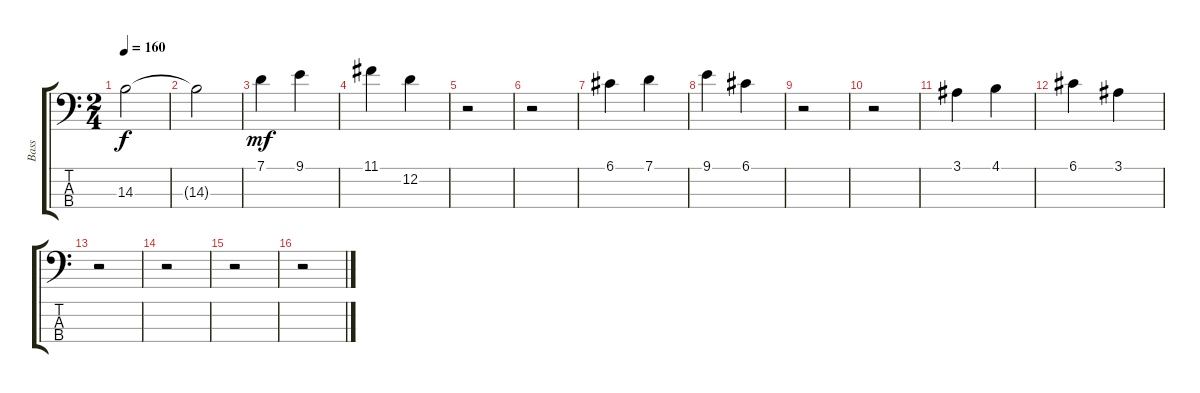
\track ("Bass" "Bass") {instrument electricbassfinger}
\staff {score tabs}
\tuning (G2 D2 A1 E1) {hide}
\ts (2 4)
\tempo 160
\clef f4
\ks c
14.3{t}.2{dy f} |
14.3{t}.2 |
7.1.4{dy mf} 9.1.4 |
11.1.4 12.2.4 |
r.2 |
r.2 |
6.1.4 7.1.4 |
9.1.4 6.1.4 |
r.2 |
r.2 |
3.1.4 4.1.4 |
6.1.4 3.1.4 |
r.2 |
r.2 |
r.2 |
r.2
